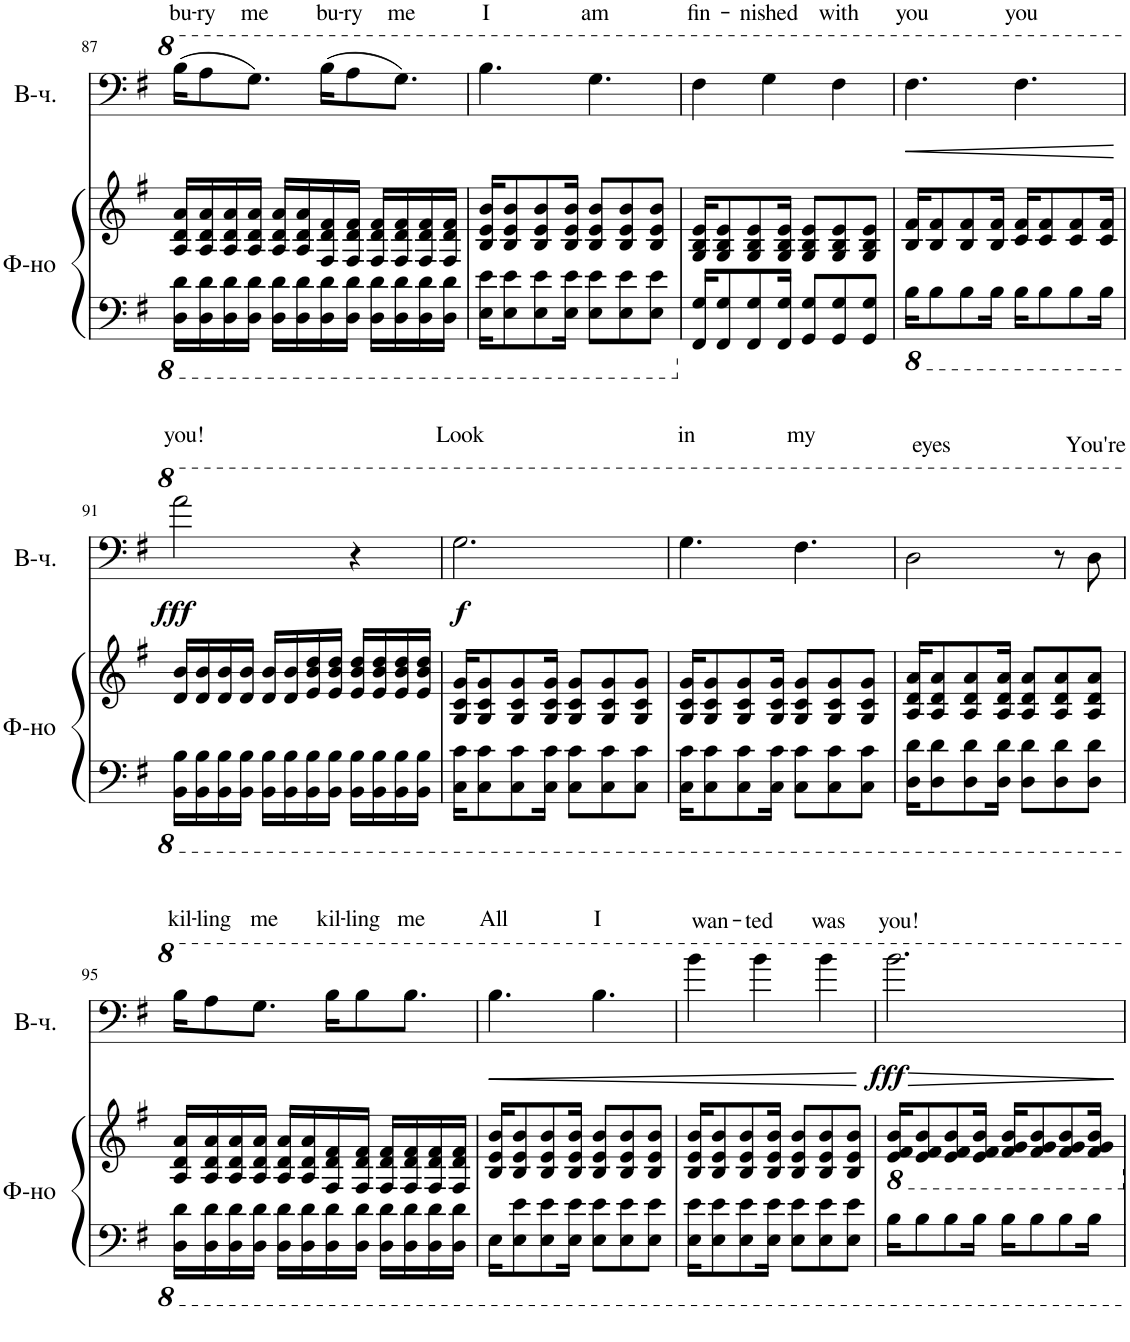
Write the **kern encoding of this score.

**kern	**kern	**kern	**text	**dynam
*part2	*part2	*part1	*part1	*part1
*staff3	*staff2	*staff1	*staff1	*staff1
*I"Фортепиано	*	*I"Виолончель	*	*
!!LO:PB:g=z
*clefF4	*clefG2	*clefF4	*	*
*k[f#]	*k[f#]	*k[f#]	*	*
*M3/4	*M3/4	*M3/4	*	*
=87	=87	=87	=87	=87
!	!	!	!LO:LY:a	!
16DD\ 16D\LL	16A/ 16d/ 16a/LL	(16b\KL	bu-	.
!	!	!	!LO:LY:a	!
16DD\ 16D\	16A/ 16d/ 16a/	8a\	-ry	.
16DD\ 16D\	16A/ 16d/ 16a/	.	.	.
!	!	!	!LO:LY:a	!
16DD\ 16D\JJ	16A/ 16d/ 16a/JJ	8.g\J)	me	.
16DD\ 16D\LL	16A/ 16d/ 16a/LL	.	.	.
16DD\ 16D\	16A/ 16d/ 16a/	.	.	.
!	!	!	!LO:LY:a	!
16DD\ 16D\	16F#/ 16d/ 16f#/	(16b\KL	bu-	.
!	!	!	!LO:LY:a	!
16DD\ 16D\JJ	16F#/ 16d/ 16f#/JJ	8a\	-ry	.
16DD\ 16D\LL	16F#/ 16d/ 16f#/LL	.	.	.
!	!	!	!LO:LY:a	!
16DD\ 16D\	16F#/ 16d/ 16f#/	8.g\J)	me	.
16DD\ 16D\	16F#/ 16d/ 16f#/	.	.	.
16DD\ 16D\JJ	16F#/ 16d/ 16f#/JJ	.	.	.
=88	=88	=88	=88	=88
!	!	!	!LO:LY:a	!
16EE\ 16E\KL	16B/ 16e/ 16b/KL	4.b\	I	.
8EE\ 8E\	8B/ 8e/ 8b/	.	.	.
8EE\ 8E\	8B/ 8e/ 8b/	.	.	.
16EE\ 16E\Jk	16B/ 16e/ 16b/Jk	.	.	.
!	!	!	!LO:LY:a	!
8EE\ 8E\L	8B/ 8e/ 8b/L	4.g\	am	.
8EE\ 8E\	8B/ 8e/ 8b/	.	.	.
8EE\ 8E\J	8B/ 8e/ 8b/J	.	.	.
=89	=89	=89	=89	=89
!	!	!	!LO:LY:a	!
16FF#/ 16G/KL	16G/ 16B/ 16e/KL	4f#\	fin-	.
8FF#/ 8G/	8G/ 8B/ 8e/	.	.	.
8FF#/ 8G/	8G/ 8B/ 8e/	.	.	.
!	!	!	!LO:LY:a	!
.	.	4g\	-nished	.
16FF#/ 16G/Jk	16G/ 16B/ 16e/Jk	.	.	.
8GG/ 8G/L	8G/ 8B/ 8e/L	.	.	.
!	!	!	!LO:LY:a	!
8GG/ 8G/	8G/ 8B/ 8e/	4f#\	with	.
8GG/ 8G/J	8G/ 8B/ 8e/J	.	.	.
=90	=90	=90	=90	=90
!	!	!	!LO:LY:a	!LO:HP:b
16BB\KL	16B/ 16f#/KL	4.f#\	you	<
8BB\	8B/ 8f#/	.	.	.
8BB\	8B/ 8f#/	.	.	.
16BB\Jk	16B/ 16f#/Jk	.	.	.
!	!	!	!LO:LY:a	!
16BB\KL	16c/ 16f#/KL	4.f#\	you	.
8BB\	8c/ 8f#/	.	.	.
8BB\	8c/ 8f#/	.	.	.
16BB\Jk	16c/ 16f#/Jk	.	.	.
.	.	.	.	[
!!LO:LB:g=z
=91	=91	=91	=91	=91
!	!	!	!LO:LY:a	!LO:DY:b
16BBB\ 16BB\LL	16d/ 16b/LL	2aa\	you!	fff
16BBB\ 16BB\	16d/ 16b/	.	.	.
16BBB\ 16BB\	16d/ 16b/	.	.	.
16BBB\ 16BB\JJ	16d/ 16b/JJ	.	.	.
16BBB\ 16BB\LL	16d/ 16b/LL	.	.	.
16BBB\ 16BB\	16d/ 16b/	.	.	.
16BBB\ 16BB\	16e/ 16b/ 16dd/	.	.	.
16BBB\ 16BB\JJ	16e/ 16b/ 16dd/JJ	.	.	.
16BBB\ 16BB\LL	16e/ 16b/ 16dd/LL	4r	.	.
16BBB\ 16BB\	16e/ 16b/ 16dd/	.	.	.
16BBB\ 16BB\	16e/ 16b/ 16dd/	.	.	.
16BBB\ 16BB\JJ	16e/ 16b/ 16dd/JJ	.	.	.
=92	=92	=92	=92	=92
!	!	!	!LO:LY:a	!LO:DY:b
16CC\ 16C\KL	16G/ 16c/ 16g/KL	2.g\	Look	f
8CC\ 8C\	8G/ 8c/ 8g/	.	.	.
8CC\ 8C\	8G/ 8c/ 8g/	.	.	.
16CC\ 16C\Jk	16G/ 16c/ 16g/Jk	.	.	.
8CC\ 8C\L	8G/ 8c/ 8g/L	.	.	.
8CC\ 8C\	8G/ 8c/ 8g/	.	.	.
8CC\ 8C\J	8G/ 8c/ 8g/J	.	.	.
=93	=93	=93	=93	=93
!	!	!	!LO:LY:a	!
16CC\ 16C\KL	16G/ 16c/ 16g/KL	4.g\	in	.
8CC\ 8C\	8G/ 8c/ 8g/	.	.	.
8CC\ 8C\	8G/ 8c/ 8g/	.	.	.
16CC\ 16C\Jk	16G/ 16c/ 16g/Jk	.	.	.
!	!	!	!LO:LY:a	!
8CC\ 8C\L	8G/ 8c/ 8g/L	4.f#\	my	.
8CC\ 8C\	8G/ 8c/ 8g/	.	.	.
8CC\ 8C\J	8G/ 8c/ 8g/J	.	.	.
=94	=94	=94	=94	=94
!	!	!	!LO:LY:a	!
16DD\ 16D\KL	16A/ 16d/ 16a/KL	2d\	eyes	.
8DD\ 8D\	8A/ 8d/ 8a/	.	.	.
8DD\ 8D\	8A/ 8d/ 8a/	.	.	.
16DD\ 16D\Jk	16A/ 16d/ 16a/Jk	.	.	.
8DD\ 8D\L	8A/ 8d/ 8a/L	.	.	.
8DD\ 8D\	8A/ 8d/ 8a/	8r	.	.
!	!	!	!LO:LY:a	!
8DD\ 8D\J	8A/ 8d/ 8a/J	8d\	You're	.
!!LO:LB:g=z
=95	=95	=95	=95	=95
!	!	!	!LO:LY:a	!
16DD\ 16D\LL	16A/ 16d/ 16a/LL	16b\KL	kil-	.
!	!	!	!LO:LY:a	!
16DD\ 16D\	16A/ 16d/ 16a/	8a\	-ling	.
16DD\ 16D\	16A/ 16d/ 16a/	.	.	.
!	!	!	!LO:LY:a	!
16DD\ 16D\JJ	16A/ 16d/ 16a/JJ	8.g\J	me	.
16DD\ 16D\LL	16A/ 16d/ 16a/LL	.	.	.
16DD\ 16D\	16A/ 16d/ 16a/	.	.	.
!	!	!	!LO:LY:a	!
16DD\ 16D\	16F#/ 16d/ 16f#/	16b\KL	kil-	.
!	!	!	!LO:LY:a	!
16DD\ 16D\JJ	16F#/ 16d/ 16f#/JJ	8b\	-ling	.
16DD\ 16D\LL	16F#/ 16d/ 16f#/LL	.	.	.
!	!	!	!LO:LY:a	!
16DD\ 16D\	16F#/ 16d/ 16f#/	8.b\J	me	.
16DD\ 16D\	16F#/ 16d/ 16f#/	.	.	.
16DD\ 16D\JJ	16F#/ 16d/ 16f#/JJ	.	.	.
=96	=96	=96	=96	=96
!	!	!	!LO:LY:a	!LO:HP:b
16EE\KL	16B/ 16e/ 16b/KL	4.b\	All	<
8EE\ 8E\	8B/ 8e/ 8b/	.	.	.
8EE\ 8E\	8B/ 8e/ 8b/	.	.	.
16EE\ 16E\Jk	16B/ 16e/ 16b/Jk	.	.	.
!	!	!	!LO:LY:a	!
8EE\ 8E\L	8B/ 8e/ 8b/L	4.b\	I	.
8EE\ 8E\	8B/ 8e/ 8b/	.	.	.
8EE\ 8E\J	8B/ 8e/ 8b/J	.	.	.
=97	=97	=97	=97	=97
!	!	!	!LO:LY:a	!
16EE\ 16E\KL	16B/ 16e/ 16b/KL	4bb\	wan-	.
8EE\ 8E\	8B/ 8e/ 8b/	.	.	.
8EE\ 8E\	8B/ 8e/ 8b/	.	.	.
!	!	!	!LO:LY:a	!
.	.	4bb\	-ted	.
16EE\ 16E\Jk	16B/ 16e/ 16b/Jk	.	.	.
8EE\ 8E\L	8B/ 8e/ 8b/L	.	.	.
!	!	!	!LO:LY:a	!
8EE\ 8E\	8B/ 8e/ 8b/	4bb\	was	.
8EE\ 8E\J	8B/ 8e/ 8b/J	.	.	.
.	.	.	.	[
=98	=98	=98	=98	=98
*	*8ba	*	*	*
!	!	!	!LO:LY:a	!LO:HP:b
!	!	!	!	!LO:DY:n=1:b
16BB\KL	16E/ 16F#/ 16B/KL	2.bb\	you!	> fff
8BB\	8E/ 8F#/ 8B/	.	.	.
8BB\	8E/ 8F#/ 8B/	.	.	.
16BB\Jk	16E/ 16F#/ 16B/Jk	.	.	.
16BB\KL	16F#/ 16G/ 16B/KL	.	.	.
8BB\	8F#/ 8G/ 8B/	.	.	.
8BB\	8F#/ 8G/ 8B/	.	.	.
16BB\Jk	16F#/ 16G/ 16B/Jk	.	.	.
.	.	.	.	]
*	*X8ba	*	*	*
=	=	=	=	=
*-	*-	*-	*-	*-
